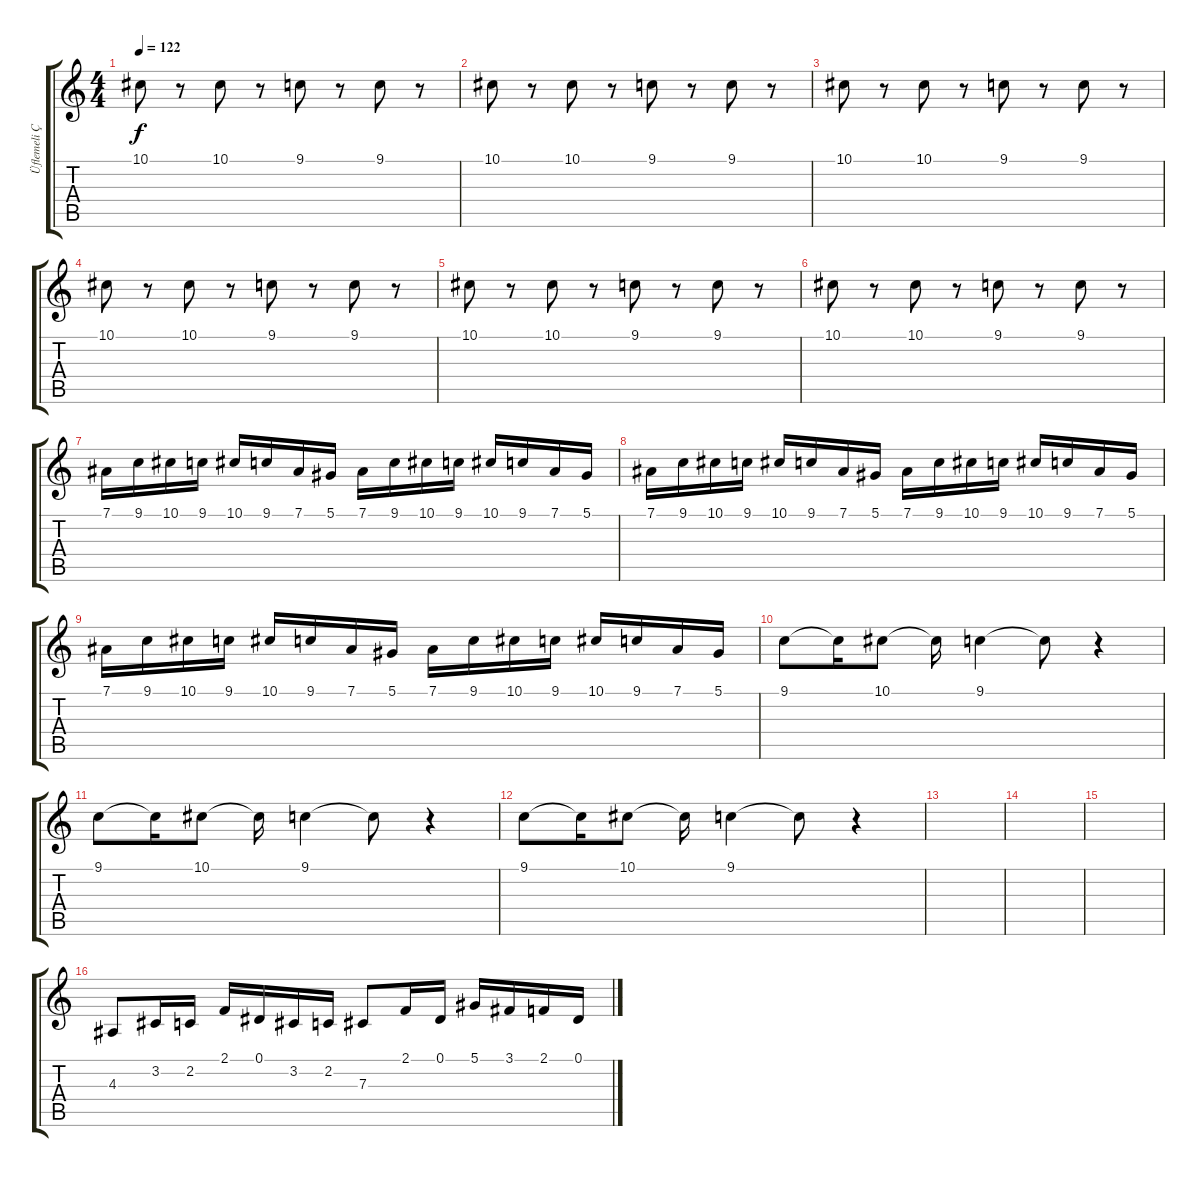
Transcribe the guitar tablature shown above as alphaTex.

\track ("Üflemeli Çalgılar-2" "Üflemeli Ç") {instrument trumpet}
\staff {score tabs}
\tuning (Eb4 Bb3 Gb3 Db3 Ab2 Eb2) {hide}
\ts (4 4)
\tempo 122
\clef g2
\ks c
10.1.8{dy f} r.8 10.1.8 r.8 9.1.8 r.8 9.1.8 r.8 |
10.1.8 r.8 10.1.8 r.8 9.1.8 r.8 9.1.8 r.8 |
10.1.8 r.8 10.1.8 r.8 9.1.8 r.8 9.1.8 r.8 |
10.1.8 r.8 10.1.8 r.8 9.1.8 r.8 9.1.8 r.8 |
10.1.8 r.8 10.1.8 r.8 9.1.8 r.8 9.1.8 r.8 |
10.1.8 r.8 10.1.8 r.8 9.1.8 r.8 9.1.8 r.8 |
7.1.16{volume 14} 9.1.16 10.1.16 9.1.16 10.1.16 9.1.16 7.1.16 5.1.16 7.1.16 9.1.16 10.1.16 9.1.16 10.1.16 9.1.16 7.1.16 5.1.16 |
7.1.16 9.1.16 10.1.16 9.1.16 10.1.16 9.1.16 7.1.16 5.1.16 7.1.16 9.1.16 10.1.16 9.1.16 10.1.16 9.1.16 7.1.16 5.1.16 |
7.1.16 9.1.16 10.1.16 9.1.16 10.1.16 9.1.16 7.1.16 5.1.16 7.1.16 9.1.16 10.1.16 9.1.16 10.1.16 9.1.16 7.1.16 5.1.16 |
9.1.8 9.1{t}.16 10.1.8 10.1{t}.16 9.1.4 9.1{t}.8 r.4 |
9.1.8 9.1{t}.16 10.1.8 10.1{t}.16 9.1.4 9.1{t}.8 r.4 |
9.1.8 9.1{t}.16 10.1.8 10.1{t}.16 9.1.4 9.1{t}.8 r.4 |
|
|
|
4.3.8{volume 6} 3.2.16 2.2.16 2.1.16 0.1.16 3.2.16 2.2.16 7.3.8 2.1.16 0.1.16 5.1.16 3.1.16 2.1.16 0.1.16
